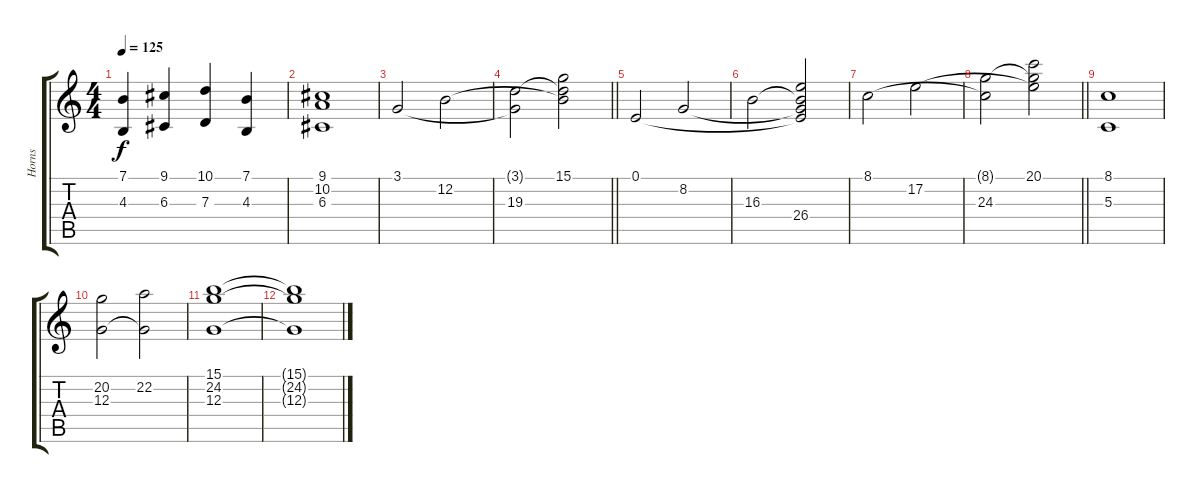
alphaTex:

\track ("Horns" "Horns") {instrument trumpet}
\staff {score tabs}
\tuning (E4 B3 G3 D3 A2 E2) {hide}
\ts (4 4)
\tempo 125
\clef g2
\ks c
(7.1 4.3).4{dy f} (9.1 6.3).4 (10.1 7.3).4 (7.1 4.3).4 |
(9.1 10.2 6.3).1 |
3.1.2 12.2.2 |
\barLineRight lightlight
(3.1{t} 19.3).2 (15.1 12.2{t} 19.3{t}).2 |
0.1.2 8.2.2 |
16.3.2 (0.1{t} 8.2{t} 16.3{t} 26.4).2 |
8.1.2 17.2.2 |
\barLineRight lightlight
(8.1{t} 24.3).2 (20.1 17.2{t} 24.3{t}).2 |
(8.1 5.3).1 |
(20.2 12.3).2 (22.2 12.3{t}).2 |
(15.1 24.2 12.3).1 |
(15.1{t} 24.2{t} 12.3{t}).1
